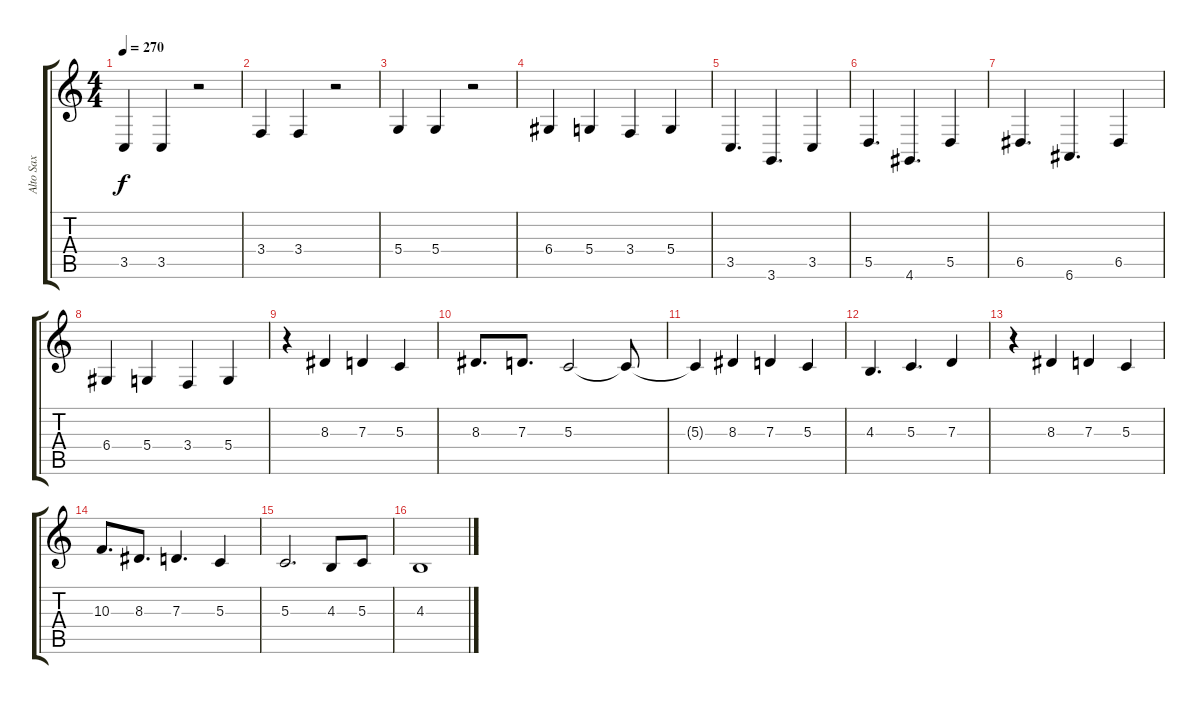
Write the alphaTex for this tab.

\track ("Alto Sax" "Alto Sax") {instrument altosax}
\staff {score tabs}
\tuning (E4 B3 G3 D3 A2 E2) {hide}
\ts (4 4)
\tempo 270
\clef g2
\ks c
3.5.4{dy f} 3.5.4 r.2 |
3.4.4 3.4.4 r.2 |
5.4.4 5.4.4 r.2 |
6.4.4 5.4.4 3.4.4 5.4.4 |
3.5.4{d} 3.6.4{d} 3.5.4 |
5.5.4{d} 4.6.4{d} 5.5.4 |
6.5.4{d} 6.6.4{d} 6.5.4 |
6.4.4 5.4.4 3.4.4 5.4.4 |
r.4 8.3.4 7.3.4 5.3.4 |
8.3.8{d} 7.3.8{d} 5.3.2 5.3{t}.8 |
5.3{t}.4 8.3.4 7.3.4 5.3.4 |
4.3.4{d} 5.3.4{d} 7.3.4 |
r.4 8.3.4 7.3.4 5.3.4 |
10.3.8{d} 8.3.8{d} 7.3.4{d} 5.3.4 |
5.3.2{d} 4.3.8 5.3.8 |
4.3.1
